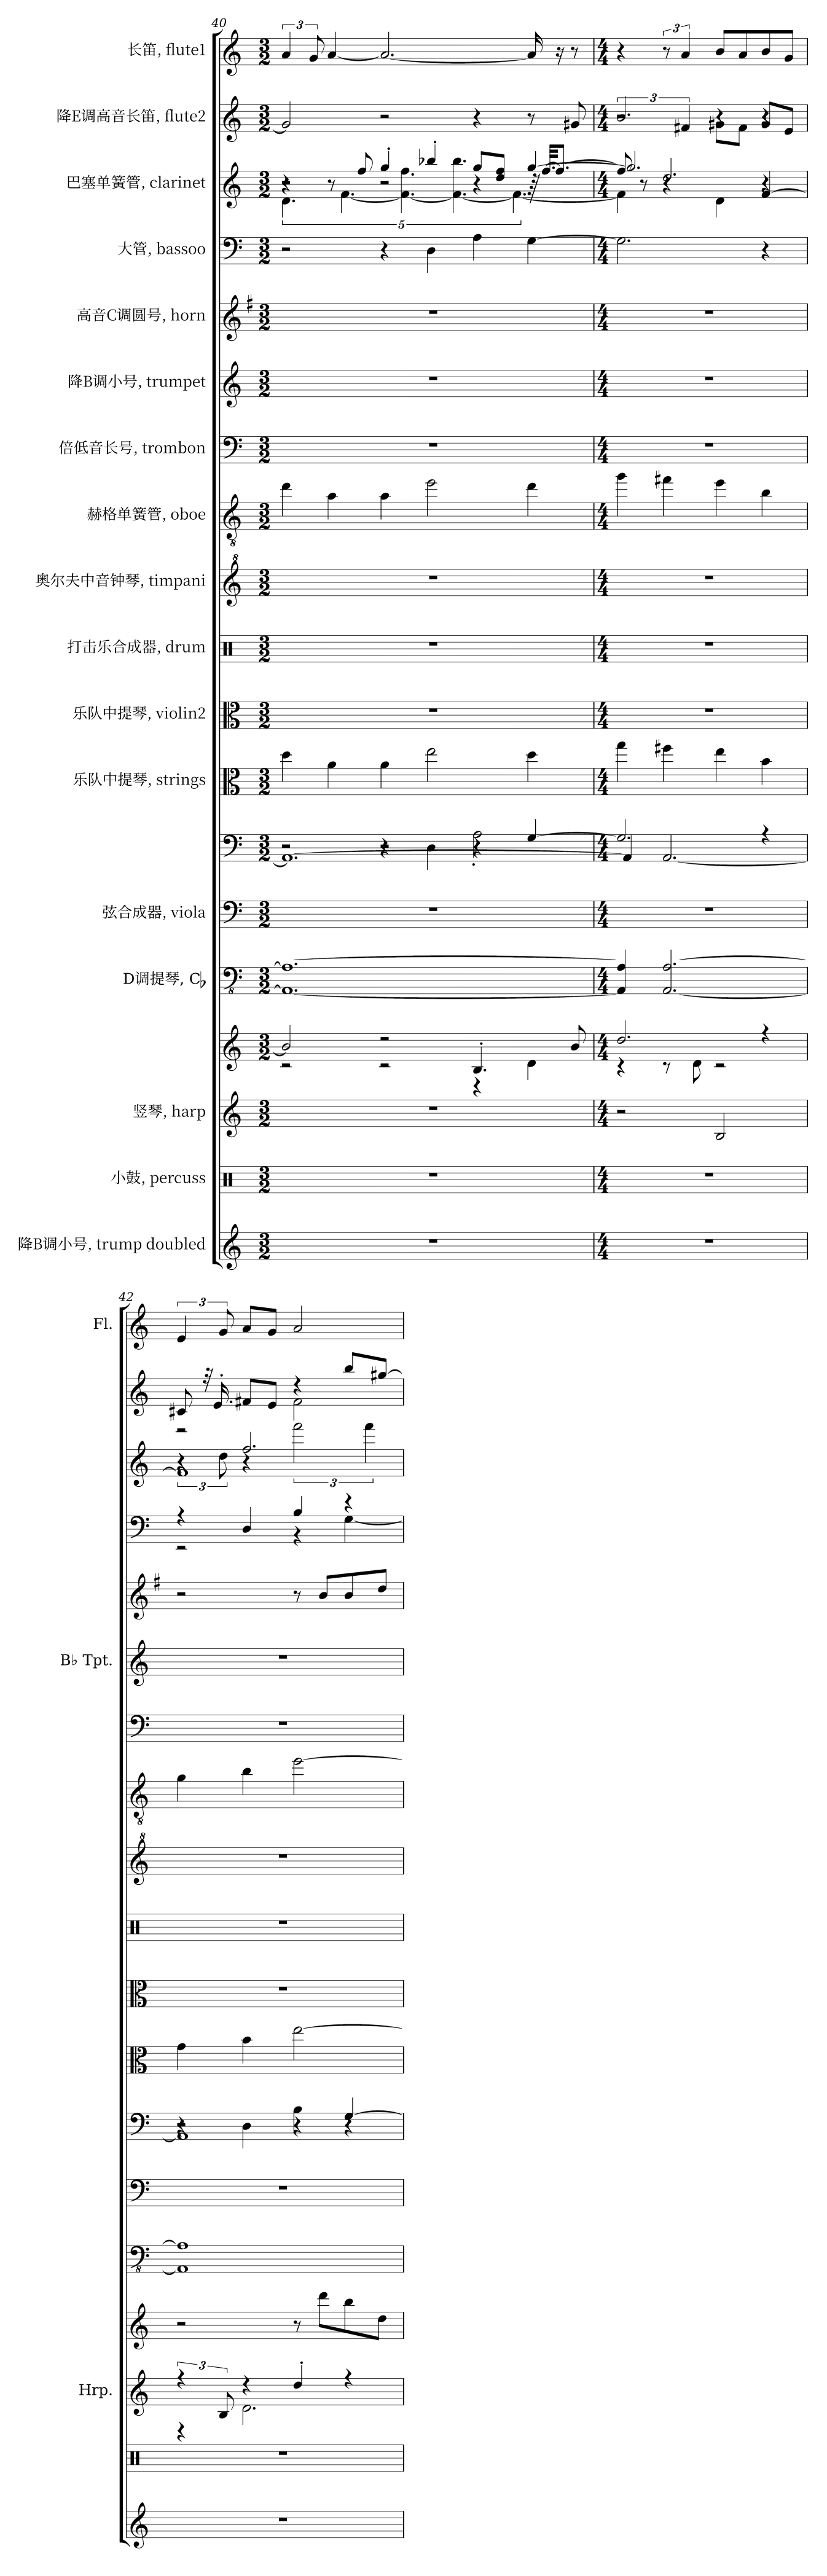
**kern	**kern	**kern	**kern	**kern	**kern	**kern	**kern	**kern	**kern	**kern	**kern	**kern	**kern	**kern	**kern	**kern	**kern	**kern
*part17	*part16	*part15	*part15	*part14	*part13	*part13	*part12	*part11	*part10	*part9	*part8	*part7	*part6	*part5	*part4	*part3	*part2	*part1
*staff19	*staff18	*staff17	*staff16	*staff15	*staff14	*staff13	*staff12	*staff11	*staff10	*staff9	*staff8	*staff7	*staff6	*staff5	*staff4	*staff3	*staff2	*staff1
*I"降B调小号, trump doubled	*I"小鼓, percuss	*I"竖琴, harp	*	*I"D调提琴, Cb	*I"弦合成器, viola	*	*I"乐队中提琴, strings	*I"乐队中提琴, violin2	*I"打击乐合成器, drum	*I"奥尔夫中音钟琴, timpani	*I"赫格单簧管, oboe	*I"倍低音长号, trombon	*I"降B调小号, trumpet	*I"高音C调圆号, horn	*I"大管, bassoo	*I"巴塞单簧管, clarinet	*I"降E调高音长笛, flute2	*I"长笛, flute1
*	*	*I'Hrp.	*	*	*	*	*	*	*	*	*	*	*I'B♭ Tpt.	*	*	*	*	*I'Fl.
!!LO:PB:g=z
*clefG2	*clefX	*clefG2	*clefG2	*clefFv4	*clefF4	*clefF4	*clefC3	*clefC3	*clefX	*clefG^2	*clefGv2	*clefF4	*clefG2	*clefG2	*clefF4	*clefG2	*clefG2	*clefG2
*ITrd1c2	*	*	*	*ITrd7c12	*	*	*	*	*	*	*	*	*ITrd1c2	*ITrd4c7	*	*ITrd2c3	*ITrd-2c-3	*
*k[b-e-]	*k[]	*k[]	*k[]	*k[]	*k[]	*k[]	*k[]	*k[]	*k[]	*k[]	*k[]	*k[]	*k[b-e-]	*k[]	*k[]	*k[f#c#g#]	*k[b-e-a-]	*k[]
*M3/2	*M3/2	*M3/2	*M3/2	*M3/2	*M3/2	*M3/2	*M3/2	*M3/2	*M3/2	*M3/2	*M3/2	*M3/2	*M3/2	*M3/2	*M3/2	*M3/2	*M3/2	*M3/2
=40	=40	=40	=40	=40	=40	=40	=40	=40	=40	=40	=40	=40	=40	=40	=40	=40	=40	=40
*	*	*	*^	*	*	*^	*	*	*	*	*	*	*	*	*	*^	*	*
*	*	*	*	*	*	*	*	*^	*	*	*	*	*	*	*	*	*	*	*^	*	*
1.r	1.r	1.r	2b/]	2r	1.AAAA_ 1.AAA_	1.r	2r	2r	1.AA_	4dd\	1.r	1.r	1.r	4dd\	1.r	1.r	1.r	2r	4r	5.B\	2r	2b/]	6a/
.	.	.	.	.	.	.	.	.	.	.	.	.	.	.	.	.	.	.	.	.	.	.	12g/
.	.	.	.	.	.	.	.	.	.	4a\	.	.	.	4a\	.	.	.	.	8r	.	.	.	[4a/
.	.	.	.	.	.	.	.	.	.	.	.	.	.	.	.	.	.	.	.	[5.d\	.	.	.
.	.	.	.	.	.	.	.	.	.	.	.	.	.	.	.	.	.	.	8dd/	.	.	.	.
.	.	.	2r	2r	.	.	2r	4r	.	4a\	.	.	.	4a\	.	.	.	4r	4ee'/	.	2r	2r	2.a/_
.	.	.	.	.	.	.	.	.	.	.	.	.	.	.	.	.	.	.	.	5.d\_ 5.dd\	.	.	.
.	.	.	.	.	.	.	.	4D\	.	2ee\	.	.	.	2ee\	.	.	.	4D\	4ggn'/	.	.	.	.
.	.	.	.	.	.	.	.	.	.	.	.	.	.	.	.	.	.	.	.	5.d\_ 5.gg\	.	.	.
.	.	.	4.B'/	4r	.	.	4r	2A'\	.	.	.	.	.	.	.	.	.	4A\	8ee/L	.	4r	4r	.
.	.	.	.	.	.	.	.	.	.	.	.	.	.	.	.	.	.	.	8b/ 8dd/J	.	.	.	.
.	.	.	.	.	.	.	.	.	.	.	.	.	.	.	.	.	.	.	.	5.d\_	.	.	.
.	.	.	.	4d\	.	.	[4G/	.	.	4dd\	.	.	.	4dd\	.	.	.	[4G\	64r	.	[4ee/	8r	16a/]
.	.	.	.	.	.	.	.	.	.	.	.	.	.	.	.	.	.	.	[32.dd/KKL	.	.	.	.
.	.	.	.	.	.	.	.	.	.	.	.	.	.	.	.	.	.	.	8.dd/J_	.	.	.	16r
.	.	.	8b/	.	.	.	.	.	.	.	.	.	.	.	.	.	.	.	.	.	.	8bn/	8r
*	*	*	*	*	*	*	*v	*v	*v	*	*	*	*	*	*	*	*	*	*	*	*	*	*
=41	=41	=41	=41	=41	=41	=41	=41	=41	=41	=41	=41	=41	=41	=41	=41	=41	=41	=41	=41	=41	=41
*M4/4	*M4/4	*M4/4	*M4/4	*	*M4/4	*M4/4	*M4/4	*M4/4	*M4/4	*M4/4	*M4/4	*M4/4	*M4/4	*M4/4	*M4/4	*M4/4	*M4/4	*	*	*M4/4	*M4/4
*	*	*	*	*	*	*	*^	*	*	*	*	*	*	*	*	*	*	*	*	*^	*
*	*	*	*	*	*	*	*	*	*	*	*	*	*	*	*	*	*	*	*	*	*	*^	*
1r	1r	2r	2.dd/	4r	4AAAA/] 4AAA/]	1r	2.G/]	4AA/]	4gg\	1r	1r	1r	4gg\	1r	1r	1r	2.G\]	8dd/]	4d\]	2.ee/]	2.dd/	2r	3r	4r
.	.	.	.	.	.	.	.	.	.	.	.	.	.	.	.	.	.	8r	.	.	.	.	.	.
.	.	.	.	8r	[2.AAAA/ [2.AAA/	.	.	[2.AA/	4ff#X\	.	.	.	4ff#X\	.	.	.	.	2.b/	4r	.	.	.	.	12r
.	.	.	.	.	.	.	.	.	.	.	.	.	.	.	.	.	.	.	.	.	.	.	6an/	6a/
.	.	.	.	8d\	.	.	.	.	.	.	.	.	.	.	.	.	.	.	.	.	.	.	.	.
.	.	2B/	.	2r	.	.	.	.	4ee\	.	.	.	4ee\	.	.	.	.	.	4B\	.	.	8bn\L	4r	8b/L
.	.	.	.	.	.	.	.	.	.	.	.	.	.	.	.	.	.	.	.	.	.	8a\J	.	8a/
.	.	.	4r	.	.	.	4r	.	4b\	.	.	.	4b\	.	.	.	4r	.	4r	[4d/	4r	4r	8b/L	8b/
.	.	.	.	.	.	.	.	.	.	.	.	.	.	.	.	.	.	.	.	.	.	.	8g/J	8g/J
*	*	*	*v	*v	*	*	*	*	*	*	*	*	*	*	*	*	*	*	*	*	*	*v	*v	*
!!LO:PB:g=z
=42	=42	=42	=42	=42	=42	=42	=42	=42	=42	=42	=42	=42	=42	=42	=42	=42	=42	=42	=42	=42	=42	=42
*	*	*^	*	*	*	*	*^	*	*	*	*	*	*	*	*	*^	*	*	*	*	*	*
1r	1r	6r	4r	2r	1AAAA] 1AAA]	1r	2r	4r	1AA]	4g\	1r	1r	1r	4g\	1r	1r	2r	4r	2r	4r	6r	1d]	8en/	2r	6e/
.	.	.	.	.	.	.	.	.	.	.	.	.	.	.	.	.	.	.	.	.	.	.	32r	.	.
.	.	.	.	.	.	.	.	.	.	.	.	.	.	.	.	.	.	.	.	.	.	.	16.g'/	.	.
.	.	12B/	.	.	.	.	.	.	.	.	.	.	.	.	.	.	.	.	.	.	12b\	.	.	.	12g/
.	.	4r	2.d\	.	.	.	.	4D\	.	4b\	.	.	.	4b\	.	.	.	4D/	.	2.dd/	4r	.	8an/L	.	8a/L
.	.	.	.	.	.	.	.	.	.	.	.	.	.	.	.	.	.	.	.	.	.	.	8g/J	.	8g/J
.	.	4dd'/	.	8r	.	.	4r	4B\	.	[2ee\	.	.	.	[2ee\	.	.	8r	4B/	4r	.	3ddd\	.	4r	2a\	2a/
.	.	.	.	8ddd\L	.	.	.	.	.	.	.	.	.	.	.	.	8e/L	.	.	.	.	.	.	.	.
.	.	4r	.	8bb\	.	.	[4G/	4r	.	.	.	.	.	.	.	.	8e/	4r	[4G\	.	.	.	8ddd/L	.	.
.	.	.	.	.	.	.	.	.	.	.	.	.	.	.	.	.	.	.	.	.	6ddd\	.	.	.	.
.	.	.	.	8dd\J	.	.	.	.	.	.	.	.	.	.	.	.	8g/J	.	.	.	.	.	[8bbn/J	.	.
*	*	*	*	*	*	*	*	*	*	*	*	*	*	*	*	*	*	*v	*v	*	*	*	*v	*v	*
*	*	*v	*v	*	*	*	*v	*v	*v	*	*	*	*	*	*	*	*	*	*v	*v	*v	*	*
=	=	=	=	=	=	=	=	=	=	=	=	=	=	=	=	=	=	=
*-	*-	*-	*-	*-	*-	*-	*-	*-	*-	*-	*-	*-	*-	*-	*-	*-	*-	*-
